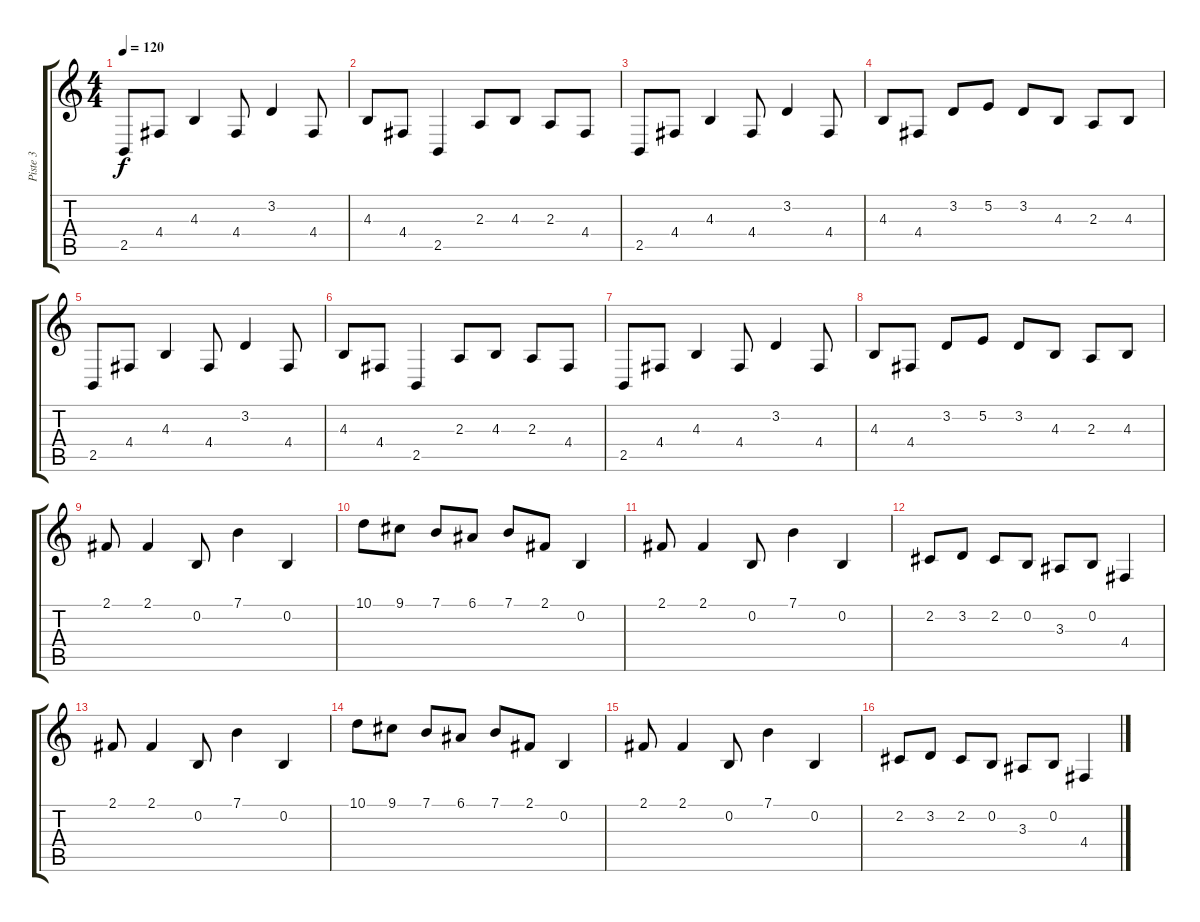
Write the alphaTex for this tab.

\track ("Piste 3" "Piste 3") {instrument orchestralharp}
\staff {score tabs}
\tuning (E4 B3 G3 D3 A2 E2) {hide}
\ts (4 4)
\tempo 120
\clef g2
\ks c
2.5.8{dy f} 4.4.8 4.3.4 4.4.8 3.2.4 4.4.8 |
4.3.8 4.4.8 2.5.4 2.3.8 4.3.8 2.3.8 4.4.8 |
2.5.8 4.4.8 4.3.4 4.4.8 3.2.4 4.4.8 |
4.3.8 4.4.8 3.2.8 5.2.8 3.2.8 4.3.8 2.3.8 4.3.8 |
2.5.8 4.4.8 4.3.4 4.4.8 3.2.4 4.4.8 |
4.3.8 4.4.8 2.5.4 2.3.8 4.3.8 2.3.8 4.4.8 |
2.5.8 4.4.8 4.3.4 4.4.8 3.2.4 4.4.8 |
4.3.8 4.4.8 3.2.8 5.2.8 3.2.8 4.3.8 2.3.8 4.3.8 |
2.1.8 2.1.4 0.2.8 7.1.4 0.2.4 |
10.1.8 9.1.8 7.1.8 6.1.8 7.1.8 2.1.8 0.2.4 |
2.1.8 2.1.4 0.2.8 7.1.4 0.2.4 |
2.2.8 3.2.8 2.2.8 0.2.8 3.3.8 0.2.8 4.4.4 |
2.1.8 2.1.4 0.2.8 7.1.4 0.2.4 |
10.1.8 9.1.8 7.1.8 6.1.8 7.1.8 2.1.8 0.2.4 |
2.1.8 2.1.4 0.2.8 7.1.4 0.2.4 |
2.2.8 3.2.8 2.2.8 0.2.8 3.3.8 0.2.8 4.4.4
